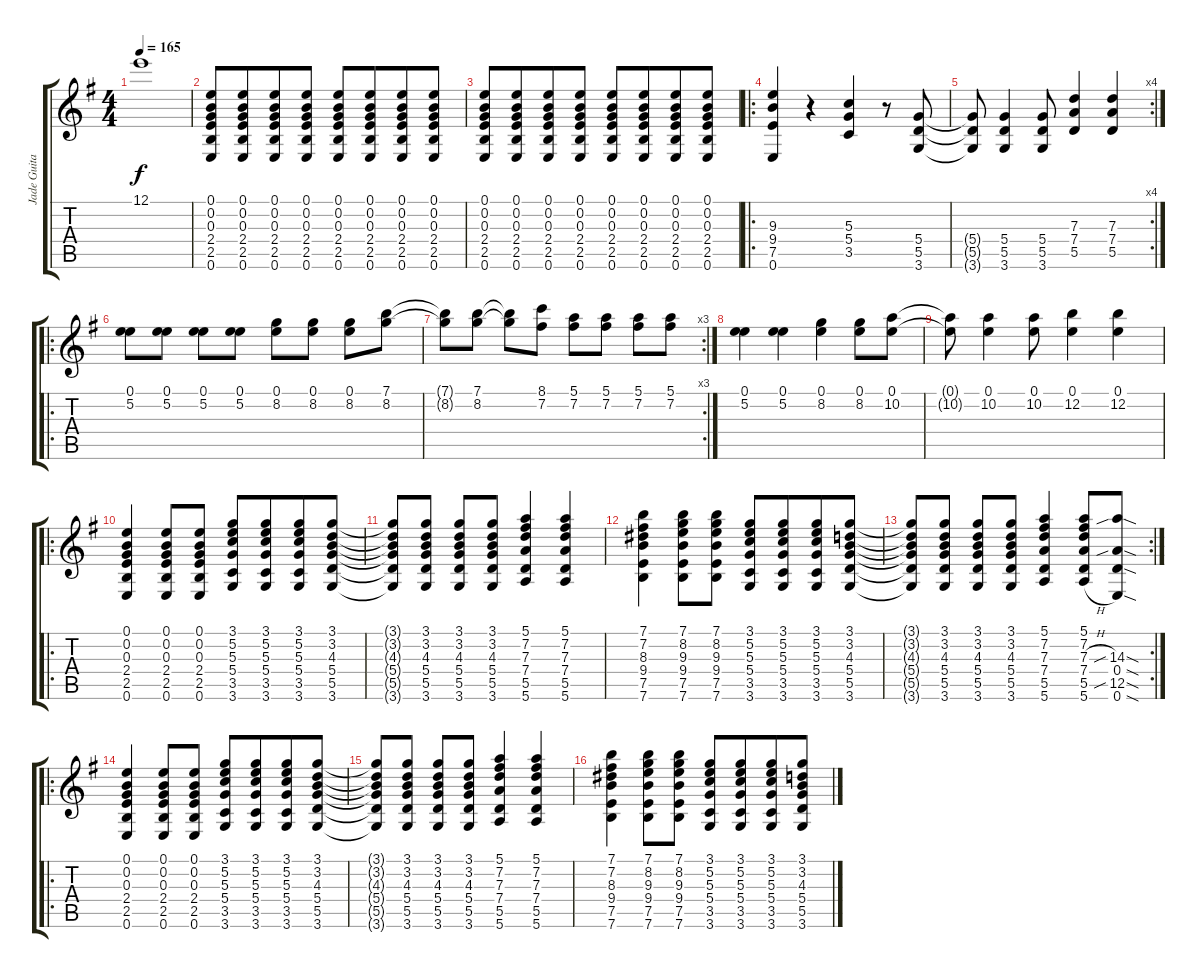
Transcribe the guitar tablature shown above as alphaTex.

\track ("Jade Guitar 1" "Jade Guita") {instrument overdrivenguitar}
\staff {score tabs}
\tuning (E4 B3 G3 D3 A2 E2) {hide}
\ts (4 4)
\tempo 165
\clef g2
\ks g
12.1{t}.1{dy f volume 0} |
(0.1 0.2 0.3 2.4 2.5 0.6).8{volume 15} (0.1 0.2 0.3 2.4 2.5 0.6).8{beam merge} (0.1 0.2 0.3 2.4 2.5 0.6).8 (0.1 0.2 0.3 2.4 2.5 0.6).8 (0.1 0.2 0.3 2.4 2.5 0.6).8 (0.1 0.2 0.3 2.4 2.5 0.6).8{beam merge} (0.1 0.2 0.3 2.4 2.5 0.6).8 (0.1 0.2 0.3 2.4 2.5 0.6).8 |
(0.1 0.2 0.3 2.4 2.5 0.6).8 (0.1 0.2 0.3 2.4 2.5 0.6).8{volume 16 beam merge} (0.1 0.2 0.3 2.4 2.5 0.6).8 (0.1 0.2 0.3 2.4 2.5 0.6).8 (0.1 0.2 0.3 2.4 2.5 0.6).8 (0.1 0.2 0.3 2.4 2.5 0.6).8{beam merge} (0.1 0.2 0.3 2.4 2.5 0.6).8 (0.1 0.2 0.3 2.4 2.5 0.6).8 |
\ro
(9.3 9.4 7.5 0.6).4 r.4 (5.3 5.4 3.5).4 r.8 (5.4 5.5 3.6).8 |
\rc 4
(5.4{t} 5.5{t} 3.6{t}).8 (5.4 5.5 3.6).4 (5.4 5.5 3.6).8 (7.3 7.4 5.5).4 (7.3 7.4 5.5).4 |
\ro
(0.1 5.2).8 (0.1 5.2).8 (0.1 5.2).8 (0.1 5.2).8 (0.1 8.2).8 (0.1 8.2).8 (0.1 8.2).8 (7.1 8.2).8 |
\rc 3
(7.1{t} 8.2{t}).8 (7.1 8.2).8 (7.1{t} 8.2{t}).8 (8.1 7.2).8 (5.1 7.2).8 (5.1 7.2).8 (5.1 7.2).8 (5.1 7.2).8 |
(0.1 5.2).4 (0.1 5.2).4 (0.1 8.2).4 (0.1 8.2).8 (0.1 10.2).8 |
(0.1{t} 10.2{t}).8 (0.1 10.2).4 (0.1 10.2).8 (0.1 12.2).4 (0.1 12.2).4 |
\ro
(0.1 0.2 0.3 2.4 2.5 0.6).4 (0.1 0.2 0.3 2.4 2.5 0.6).8 (0.1 0.2 0.3 2.4 2.5 0.6).8 (3.1 5.2 5.3 5.4 3.5 3.6).8 (3.1 5.2 5.3 5.4 3.5 3.6).8{beam merge} (3.1 5.2 5.3 5.4 3.5 3.6).8 (3.1 3.2 4.3 5.4 5.5 3.6).8 |
(3.1{t} 3.2{t} 4.3{t} 5.4{t} 5.5{t} 3.6{t}).8 (3.1 3.2 4.3 5.4 5.5 3.6).8 (3.1 3.2 4.3 5.4 5.5 3.6).8 (3.1 3.2 4.3 5.4 5.5 3.6).8 (5.1 7.2 7.3 7.4 5.5 5.6).4 (5.1 7.2 7.3 7.4 5.5 5.6).4 |
(7.1 7.2 8.3 9.4 7.5 7.6).4 (7.1 8.2 9.3 9.4 7.5 7.6).8 (7.1 8.2 9.3 9.4 7.5 7.6).8 (3.1 5.2 5.3 5.4 3.5 3.6).8 (3.1 5.2 5.3 5.4 3.5 3.6).8{beam merge} (3.1 5.2 5.3 5.4 3.5 3.6).8 (3.1 3.2 4.3 5.4 5.5 3.6).8 |
\rc 2
(3.1{t} 3.2{t} 4.3{t} 5.4{t} 5.5{t} 3.6{t}).8 (3.1 3.2 4.3 5.4 5.5 3.6).8 (3.1 3.2 4.3 5.4 5.5 3.6).8 (3.1 3.2 4.3 5.4 5.5 3.6).8 (5.1 7.2 7.3 7.4 5.5 5.6).4 (5.1 7.2 7.3{h} 7.4 5.5 5.6{h}).8 (14.3{sib sod} 0.4{sod} 12.5{sib sod} 0.6{sod}).8 |
\ro
(0.1 0.2 0.3 2.4 2.5 0.6).4 (0.1 0.2 0.3 2.4 2.5 0.6).8 (0.1 0.2 0.3 2.4 2.5 0.6).8 (3.1 5.2 5.3 5.4 3.5 3.6).8 (3.1 5.2 5.3 5.4 3.5 3.6).8{beam merge} (3.1 5.2 5.3 5.4 3.5 3.6).8 (3.1 3.2 4.3 5.4 5.5 3.6).8 |
(3.1{t} 3.2{t} 4.3{t} 5.4{t} 5.5{t} 3.6{t}).8 (3.1 3.2 4.3 5.4 5.5 3.6).8 (3.1 3.2 4.3 5.4 5.5 3.6).8 (3.1 3.2 4.3 5.4 5.5 3.6).8 (5.1 7.2 7.3 7.4 5.5 5.6).4 (5.1 7.2 7.3 7.4 5.5 5.6).4 |
(7.1 7.2 8.3 9.4 7.5 7.6).4 (7.1 8.2 9.3 9.4 7.5 7.6).8 (7.1 8.2 9.3 9.4 7.5 7.6).8 (3.1 5.2 5.3 5.4 3.5 3.6).8 (3.1 5.2 5.3 5.4 3.5 3.6).8{beam merge} (3.1 5.2 5.3 5.4 3.5 3.6).8 (3.1 3.2 4.3 5.4 5.5 3.6).8
